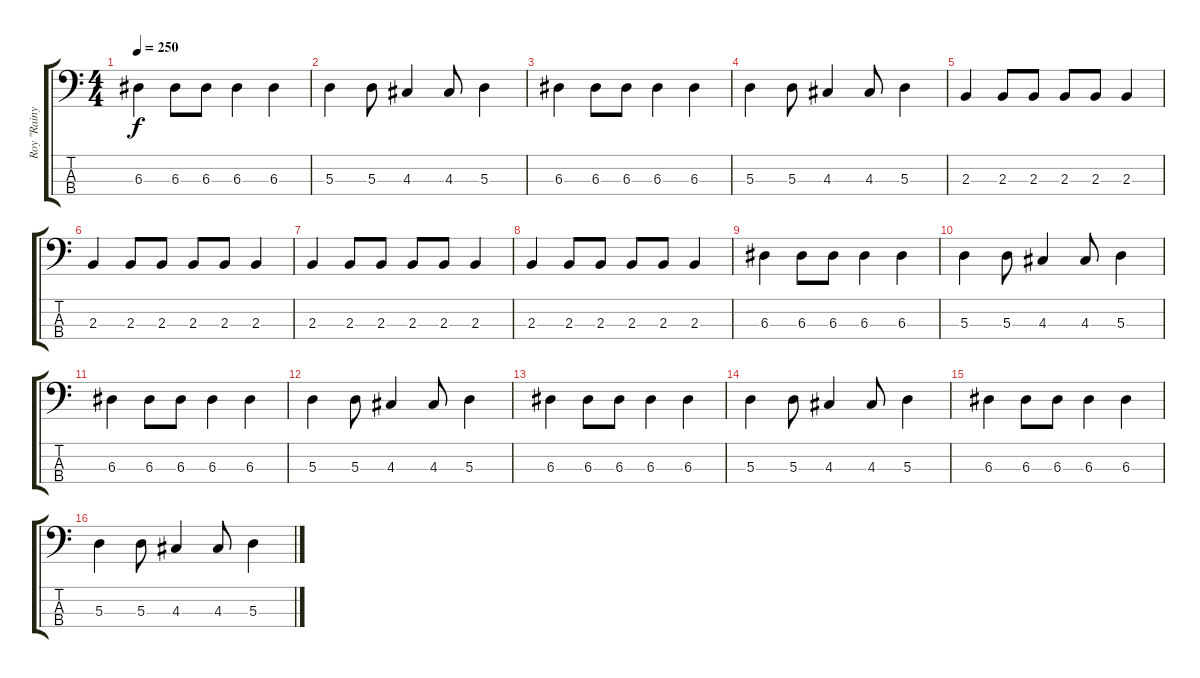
\track ("Roy \"Rainy\" Wainwright" "Roy \"Rainy") {instrument electricbasspick}
\staff {score tabs}
\tuning (G2 D2 A1 E1) {hide}
\ts (4 4)
\tempo 250
\clef f4
\ks c
6.3.4{dy f} 6.3.8 6.3.8 6.3.4 6.3.4 |
5.3.4 5.3.8 4.3.4 4.3.8 5.3.4 |
6.3.4 6.3.8 6.3.8 6.3.4 6.3.4 |
5.3.4 5.3.8 4.3.4 4.3.8 5.3.4 |
2.3.4 2.3.8 2.3.8 2.3.8 2.3.8 2.3.4 |
2.3.4 2.3.8 2.3.8 2.3.8 2.3.8 2.3.4 |
2.3.4 2.3.8 2.3.8 2.3.8 2.3.8 2.3.4 |
2.3.4 2.3.8 2.3.8 2.3.8 2.3.8 2.3.4 |
6.3.4 6.3.8 6.3.8 6.3.4 6.3.4 |
5.3.4 5.3.8 4.3.4 4.3.8 5.3.4 |
6.3.4 6.3.8 6.3.8 6.3.4 6.3.4 |
5.3.4 5.3.8 4.3.4 4.3.8 5.3.4 |
6.3.4 6.3.8 6.3.8 6.3.4 6.3.4 |
5.3.4 5.3.8 4.3.4 4.3.8 5.3.4 |
6.3.4 6.3.8 6.3.8 6.3.4 6.3.4 |
5.3.4 5.3.8 4.3.4 4.3.8 5.3.4
